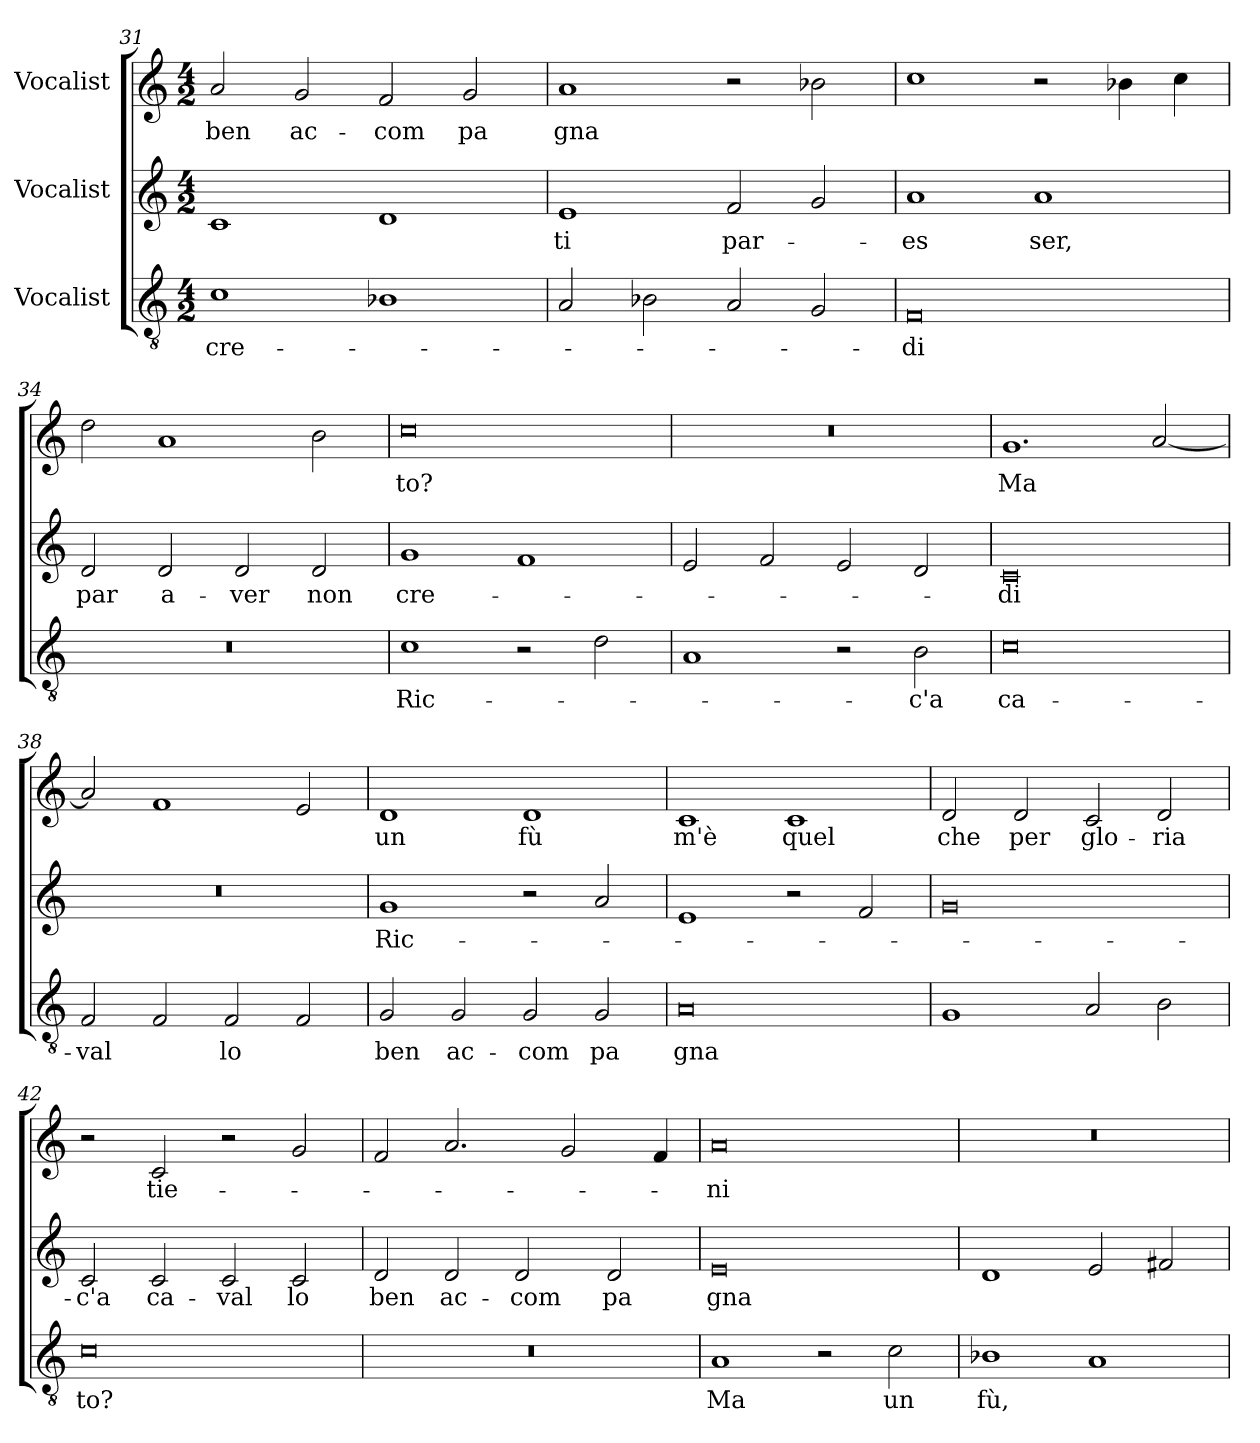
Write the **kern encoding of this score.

**kern	**text	**kern	**text	**kern	**text
*part3	*part3	*part2	*part2	*part1	*part1
*staff3	*staff3	*staff2	*staff2	*staff1	*staff1
*I"Vocalist	*	*I"Vocalist	*	*I"Vocalist	*
*clefGv2	*	*clefG2	*	*clefG2	*
*k[]	*	*k[]	*	*k[]	*
*M4/2	*	*M4/2	*	*M4/2	*
=31	=31	=31	=31	=31	=31
1c	cre-	1c	.	2a/	ben
.	.	.	.	2g/	ac-
1B-X	.	1d	.	2f/	com
.	.	.	.	2g/	pa
=32	=32	=32	=32	=32	=32
2A/	.	1e	ti	1a	gna
2B-X\	.	.	.	.	.
2A/	.	2f/	par-	2r	.
2G/	.	2g/	.	2b-X\	.
=33	=33	=33	=33	=33	=33
0F	-di	1a	es	1cc	.
.	.	1a	-ser,	2r	.
.	.	.	.	4b-X\	.
.	.	.	.	4cc\	.
=34	=34	=34	=34	=34	=34
0r	.	2d/	par	2dd\	.
.	.	2d/	a-	1a	.
.	.	2d/	-ver	.	.
.	.	2d/	non	2b\	.
=35	=35	=35	=35	=35	=35
1c	Ric-	1g	cre-	0cc	-to?
2r	.	1f	.	.	.
2d\	.	.	.	.	.
=36	=36	=36	=36	=36	=36
1A	.	2e/	.	0r	.
.	.	2f/	.	.	.
2r	.	2e/	.	.	.
2B\	-c'a	2d/	.	.	.
=37	=37	=37	=37	=37	=37
0c	ca-	0c	-di	1.g	Ma
.	.	.	.	[2a/	.
=38	=38	=38	=38	=38	=38
2F/	val	0r	.	2a/]	.
2F/	.	.	.	1f	.
2F/	-lo	.	.	.	.
2F/	.	.	.	2e/	.
=39	=39	=39	=39	=39	=39
2G/	ben	1g	Ric-	1d	un
2G/	ac-	.	.	.	.
2G/	com	2r	.	1d	fù
2G/	pa	2a/	.	.	.
=40	=40	=40	=40	=40	=40
0A	gna	1e	.	1c	m'è
.	.	2r	.	1c	quel
.	.	2f/	.	.	.
=41	=41	=41	=41	=41	=41
1G	.	0g	.	2d/	che
.	.	.	.	2d/	per
2A/	.	.	.	2c/	glo-
2B\	.	.	.	2d/	-ria
=42	=42	=42	=42	=42	=42
0c	-to?	2c/	-c'a	2r	.
.	.	2c/	ca-	2c/	tie-
.	.	2c/	val	2r	.
.	.	2c/	-lo	2g/	.
=43	=43	=43	=43	=43	=43
0r	.	2d/	ben	2f/	.
.	.	2d/	ac-	2.a/	.
.	.	2d/	com	.	.
.	.	.	.	2g/	.
.	.	2d/	pa	.	.
.	.	.	.	4f/	.
=44	=44	=44	=44	=44	=44
1A	Ma	0e	gna	0a	-ni
2r	.	.	.	.	.
2c\	un	.	.	.	.
=45	=45	=45	=45	=45	=45
1B-X	fù,	1d	.	0r	.
1A	.	2e/	.	.	.
.	.	2f#X/	.	.	.
=	=	=	=	=	=
*-	*-	*-	*-	*-	*-
